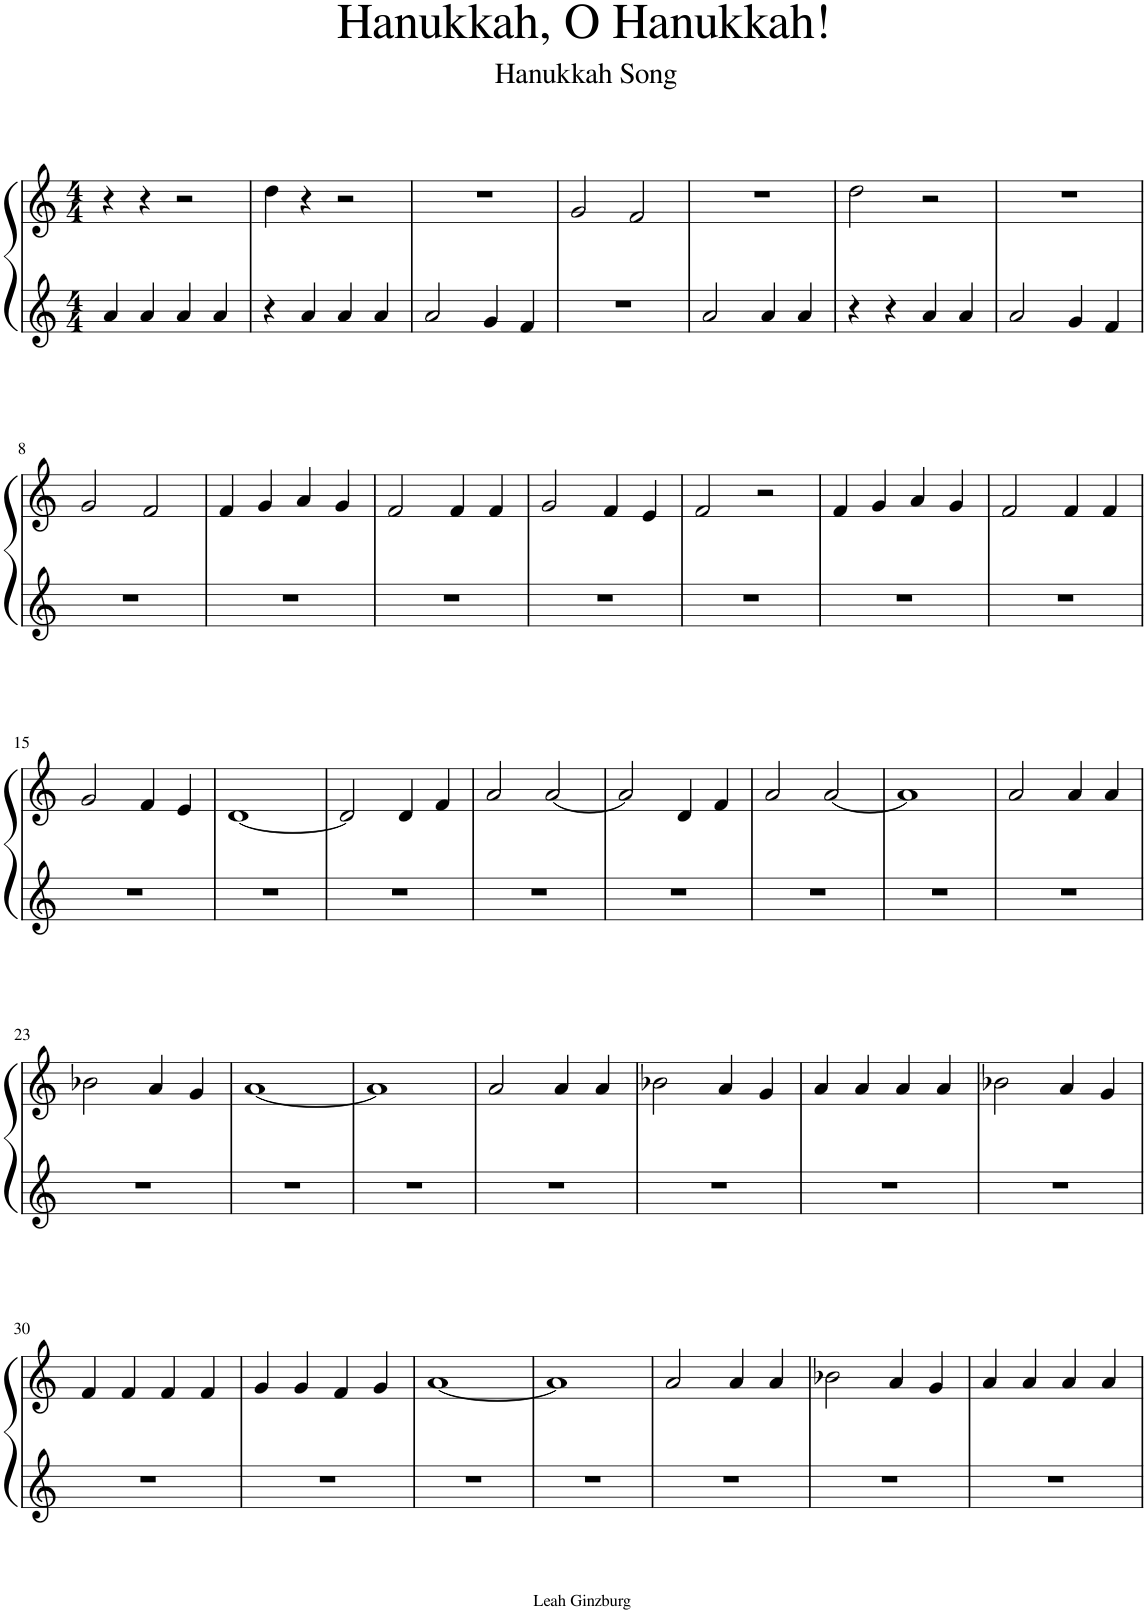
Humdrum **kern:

**kern	**kern
*part1	*part1
*staff2	*staff1
*I"Piano	*
*I'Pno.	*
*clefG2	*clefG2
*k[]	*k[]
*M4/4	*M4/4
=1	=1
4a/	4r
4a/	4r
4a/	2r
4a/	.
=2	=2
4r	4dd\
4a/	4r
4a/	2r
4a/	.
=3	=3
2a/	1r
4g/	.
4f/	.
=4	=4
1r	2g/
.	2f/
=5	=5
2a/	1r
4a/	.
4a/	.
=6	=6
4r	2dd\
4r	.
4a/	2r
4a/	.
=7	=7
2a/	1r
4g/	.
4f/	.
!!LO:LB:g=z
=8	=8
1r	2g/
.	2f/
=9	=9
1r	4f/
.	4g/
.	4a/
.	4g/
=10	=10
1r	2f/
.	4f/
.	4f/
=11	=11
1r	2g/
.	4f/
.	4e/
=12	=12
1r	2f/
.	2r
=13	=13
1r	4f/
.	4g/
.	4a/
.	4g/
=14	=14
1r	2f/
.	4f/
.	4f/
!!LO:LB:g=z
=15	=15
1r	2g/
.	4f/
.	4e/
=16	=16
1r	[1d
=17	=17
1r	2d/]
.	4d/
.	4f/
=18	=18
1r	2a/
.	[2a/
=19	=19
1r	2a/]
.	4d/
.	4f/
=20	=20
1r	2a/
.	[2a/
=21	=21
1r	1a]
=22	=22
1r	2a/
.	4a/
.	4a/
!!LO:LB:g=z
=23	=23
1r	2b-X\
.	4a/
.	4g/
=24	=24
1r	[1a
=25	=25
1r	1a]
=26	=26
1r	2a/
.	4a/
.	4a/
=27	=27
1r	2b-X\
.	4a/
.	4g/
=28	=28
1r	4a/
.	4a/
.	4a/
.	4a/
=29	=29
1r	2b-X\
.	4a/
.	4g/
!!LO:LB:g=z
=30	=30
1r	4f/
.	4f/
.	4f/
.	4f/
=31	=31
1r	4g/
.	4g/
.	4f/
.	4g/
=32	=32
1r	[1a
=33	=33
1r	1a]
=34	=34
1r	2a/
.	4a/
.	4a/
=35	=35
1r	2b-X\
.	4a/
.	4g/
=36	=36
1r	4a/
.	4a/
.	4a/
.	4a/
=	=
*-	*-
